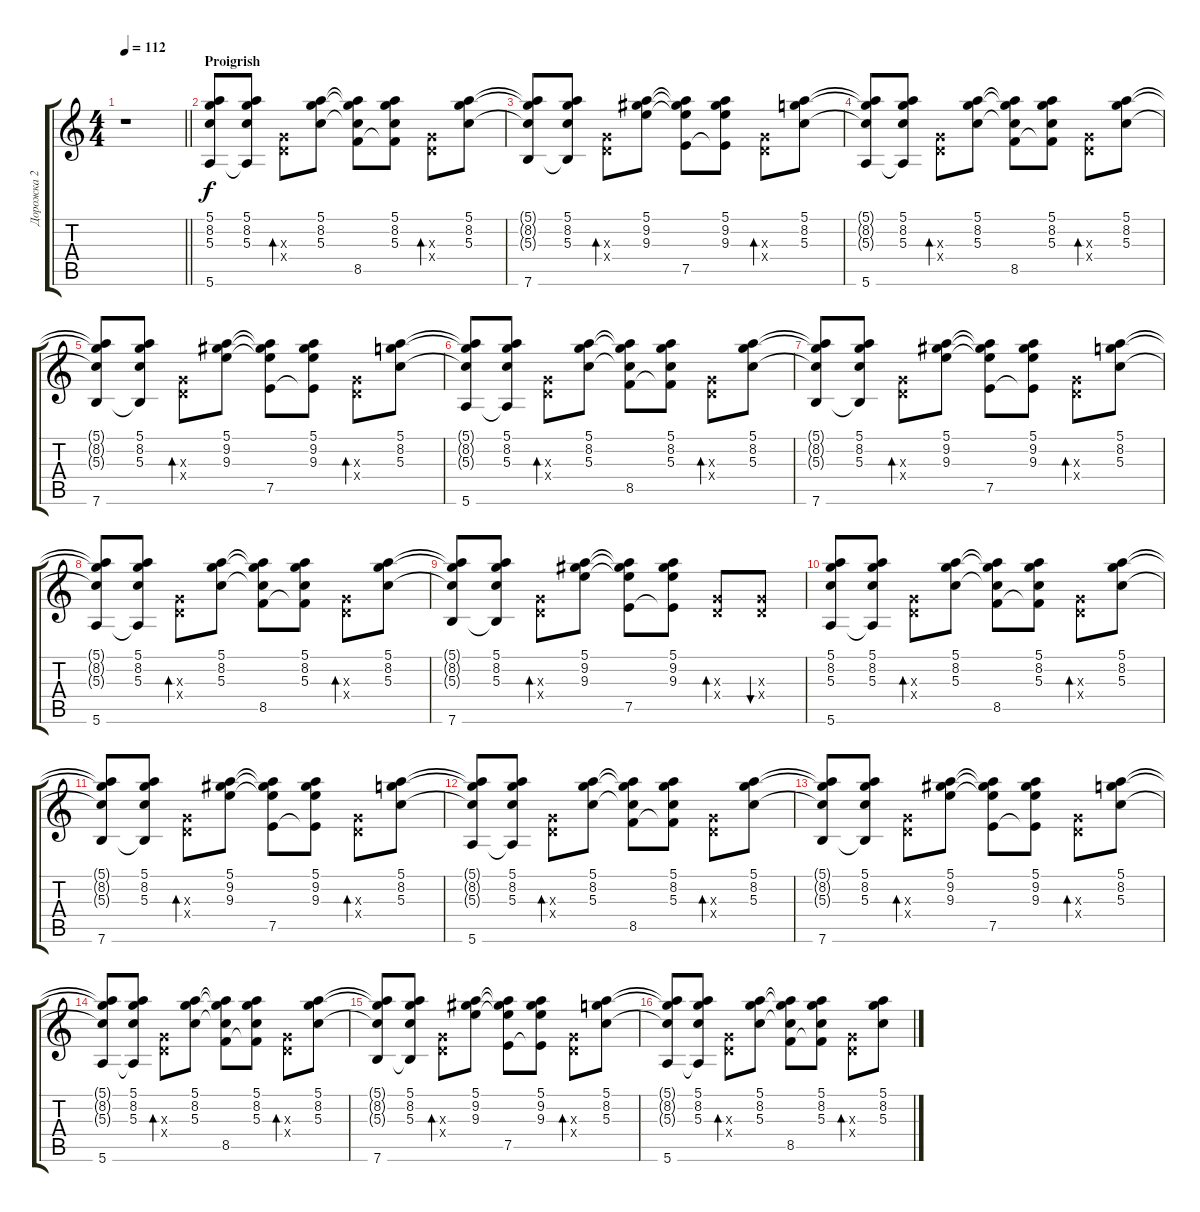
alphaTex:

\track ("Дорожка 2" "Дорожка 2") {instrument acousticguitarsteel}
\staff {score tabs}
\tuning (E4 B3 G3 D3 A2 E2) {hide}
\ts (4 4)
\tempo 112
\clef g2
\barLineRight lightlight
\ks c
r.1{dy f} |
\section ("" "Proigrish")
(5.1 8.2 5.3 5.6).8 (5.1 8.2 5.3 5.6{t}).8 (0.3{x} 0.4{x}).8{bd 60} (5.1 8.2 5.3).8 (5.1{t} 8.2{t} 5.3{t} 8.5).8 (5.1 8.2 5.3 8.5{t}).8 (0.3{x} 0.4{x}).8{bd 60} (5.1 8.2 5.3).8 |
(5.1{t} 8.2{t} 5.3{t} 7.6).8 (5.1 8.2 5.3 7.6{t}).8 (0.3{x} 0.4{x}).8{bd 60} (5.1 9.2 9.3).8 (5.1{t} 9.2{t} 9.3{t} 7.5).8 (5.1 9.2 9.3 7.5{t}).8 (0.3{x} 0.4{x}).8{bd 60} (5.1 8.2 5.3).8 |
(5.1{t} 8.2{t} 5.3{t} 5.6).8 (5.1 8.2 5.3 5.6{t}).8 (0.3{x} 0.4{x}).8{bd 60} (5.1 8.2 5.3).8 (5.1{t} 8.2{t} 5.3{t} 8.5).8 (5.1 8.2 5.3 8.5{t}).8 (0.3{x} 0.4{x}).8{bd 60} (5.1 8.2 5.3).8 |
(5.1{t} 8.2{t} 5.3{t} 7.6).8 (5.1 8.2 5.3 7.6{t}).8 (0.3{x} 0.4{x}).8{bd 60} (5.1 9.2 9.3).8 (5.1{t} 9.2{t} 9.3{t} 7.5).8 (5.1 9.2 9.3 7.5{t}).8 (0.3{x} 0.4{x}).8{bd 60} (5.1 8.2 5.3).8 |
(5.1{t} 8.2{t} 5.3{t} 5.6).8 (5.1 8.2 5.3 5.6{t}).8 (0.3{x} 0.4{x}).8{bd 60} (5.1 8.2 5.3).8 (5.1{t} 8.2{t} 5.3{t} 8.5).8 (5.1 8.2 5.3 8.5{t}).8 (0.3{x} 0.4{x}).8{bd 60} (5.1 8.2 5.3).8 |
(5.1{t} 8.2{t} 5.3{t} 7.6).8 (5.1 8.2 5.3 7.6{t}).8 (0.3{x} 0.4{x}).8{bd 60} (5.1 9.2 9.3).8 (5.1{t} 9.2{t} 9.3{t} 7.5).8 (5.1 9.2 9.3 7.5{t}).8 (0.3{x} 0.4{x}).8{bd 60} (5.1 8.2 5.3).8 |
(5.1{t} 8.2{t} 5.3{t} 5.6).8 (5.1 8.2 5.3 5.6{t}).8 (0.3{x} 0.4{x}).8{bd 60} (5.1 8.2 5.3).8 (5.1{t} 8.2{t} 5.3{t} 8.5).8 (5.1 8.2 5.3 8.5{t}).8 (0.3{x} 0.4{x}).8{bd 60} (5.1 8.2 5.3).8 |
(5.1{t} 8.2{t} 5.3{t} 7.6).8 (5.1 8.2 5.3 7.6{t}).8 (0.3{x} 0.4{x}).8{bd 60} (5.1 9.2 9.3).8 (5.1{t} 9.2{t} 9.3{t} 7.5).8 (5.1 9.2 9.3 7.5{t}).8 (0.3{x} 0.4{x}).8{bd 60} (0.3{x} 0.4{x}).8{bu 60} |
(5.1 8.2 5.3 5.6).8 (5.1 8.2 5.3 5.6{t}).8 (0.3{x} 0.4{x}).8{bd 60} (5.1 8.2 5.3).8 (5.1{t} 8.2{t} 5.3{t} 8.5).8 (5.1 8.2 5.3 8.5{t}).8 (0.3{x} 0.4{x}).8{bd 60} (5.1 8.2 5.3).8 |
(5.1{t} 8.2{t} 5.3{t} 7.6).8 (5.1 8.2 5.3 7.6{t}).8 (0.3{x} 0.4{x}).8{bd 60} (5.1 9.2 9.3).8 (5.1{t} 9.2{t} 9.3{t} 7.5).8 (5.1 9.2 9.3 7.5{t}).8 (0.3{x} 0.4{x}).8{bd 60} (5.1 8.2 5.3).8 |
(5.1{t} 8.2{t} 5.3{t} 5.6).8 (5.1 8.2 5.3 5.6{t}).8 (0.3{x} 0.4{x}).8{bd 60} (5.1 8.2 5.3).8 (5.1{t} 8.2{t} 5.3{t} 8.5).8 (5.1 8.2 5.3 8.5{t}).8 (0.3{x} 0.4{x}).8{bd 60} (5.1 8.2 5.3).8 |
(5.1{t} 8.2{t} 5.3{t} 7.6).8 (5.1 8.2 5.3 7.6{t}).8 (0.3{x} 0.4{x}).8{bd 60} (5.1 9.2 9.3).8 (5.1{t} 9.2{t} 9.3{t} 7.5).8 (5.1 9.2 9.3 7.5{t}).8 (0.3{x} 0.4{x}).8{bd 60} (5.1 8.2 5.3).8 |
(5.1{t} 8.2{t} 5.3{t} 5.6).8 (5.1 8.2 5.3 5.6{t}).8 (0.3{x} 0.4{x}).8{bd 60} (5.1 8.2 5.3).8 (5.1{t} 8.2{t} 5.3{t} 8.5).8 (5.1 8.2 5.3 8.5{t}).8 (0.3{x} 0.4{x}).8{bd 60} (5.1 8.2 5.3).8 |
(5.1{t} 8.2{t} 5.3{t} 7.6).8 (5.1 8.2 5.3 7.6{t}).8 (0.3{x} 0.4{x}).8{bd 60} (5.1 9.2 9.3).8 (5.1{t} 9.2{t} 9.3{t} 7.5).8 (5.1 9.2 9.3 7.5{t}).8 (0.3{x} 0.4{x}).8{bd 60} (5.1 8.2 5.3).8 |
(5.1{t} 8.2{t} 5.3{t} 5.6).8 (5.1 8.2 5.3 5.6{t}).8 (0.3{x} 0.4{x}).8{bd 60} (5.1 8.2 5.3).8 (5.1{t} 8.2{t} 5.3{t} 8.5).8 (5.1 8.2 5.3 8.5{t}).8 (0.3{x} 0.4{x}).8{bd 60} (5.1 8.2 5.3).8
